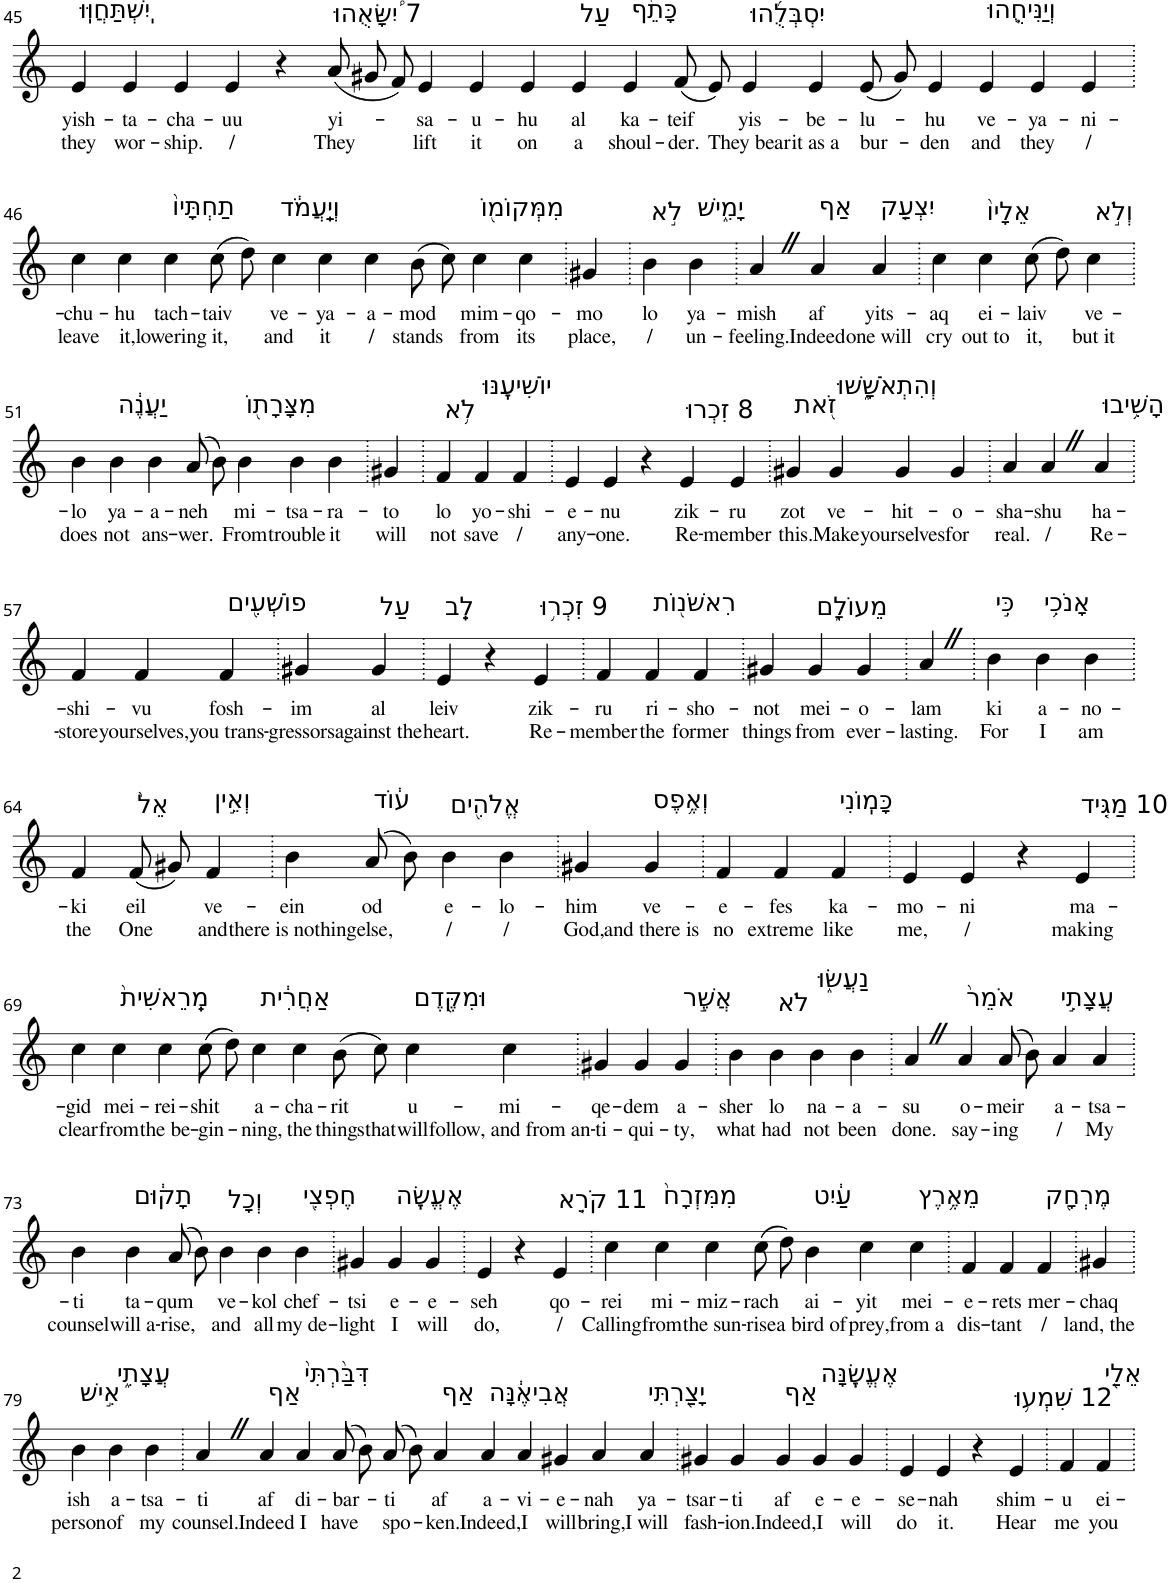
**kern	**text	**text
*part1	*part1	*part1
*staff1	*staff1	*staff1
*I"Piano	*	*
*I'Pno	*	*
!!LO:PB:g=z
*clefG2	*	*
*k[]	*	*
=45	=45	=45
!LO:TX:a:t=יִֽשְׁתַּחֲוּֽוּ	!	!
!	!LO:LY:b	!LO:LY:b
4e/	yish-	they
!	!LO:LY:b	!LO:LY:b
4e/	-ta-	wor-
!	!LO:LY:b	!LO:LY:b
4e/	-cha-	-ship.
!	!LO:LY:b	!LO:LY:b
4e/	-uu	/
4r	.	.
*Xtuplet	*	*
!LO:TX:a:t=7 יִ֠שָּׂאֻהוּ	!	!
!	!LO:LY:b	!LO:LY:b
(12a/	yi-	They
12g#X/	.	.
12f/)	.	.
!	!LO:LY:b	!LO:LY:b
4e/	-sa-	lift
!	!LO:LY:b	!LO:LY:b
4e/	-u-	it
!	!LO:LY:b	!LO:LY:b
4e/	-hu	on
!LO:TX:a:t=עַל	!	!
!	!LO:LY:b	!LO:LY:b
4e/	al	a
!LO:TX:a:t=כָּתֵ֨ף	!	!
!	!LO:LY:b	!LO:LY:b
4e/	ka-	shoul-
!	!LO:LY:b	!LO:LY:b
(8f/	-teif	-der.
8e/)	.	.
!LO:TX:a:t=יִסְבְּלֻ֜הוּ	!	!
!	!LO:LY:b	!LO:LY:b
4e/	yis-	They bear
!	!LO:LY:b	!LO:LY:b
4e/	-be-	it as a
!	!LO:LY:b	!LO:LY:b
(8e/	-lu-	bur-
8g#/)	.	.
!	!LO:LY:b	!LO:LY:b
4e/	-hu	-den
!LO:TX:a:t=וְיַנִּיחֻ֤הוּ	!	!
!	!LO:LY:b	!LO:LY:b
4e/	ve-	and
!	!LO:LY:b	!LO:LY:b
4e/	-ya-	they
!	!LO:LY:b	!LO:LY:b
4e/	-ni-	/
!!LO:LB:g=z
=46.	=46.	=46.
!	!LO:LY:b	!LO:LY:b
4cc\	-chu-	leave
!	!LO:LY:b	!LO:LY:b
4cc\	-hu	it,
!LO:TX:a:t=תַחְתָּיו֙	!	!
!	!LO:LY:b	!LO:LY:b
4cc\	tach-	lowering
!	!LO:LY:b	!LO:LY:b
(8cc\	-taiv	it,
8dd\)	.	.
!LO:TX:a:t=וְיַֽעֲמֹ֔ד	!	!
!	!LO:LY:b	!LO:LY:b
4cc\	ve-	and
!	!LO:LY:b	!LO:LY:b
4cc\	-ya-	it
!	!LO:LY:b	!LO:LY:b
4cc\	-a-	/
!	!LO:LY:b	!LO:LY:b
(8b\	-mod	stands
8cc\)	.	.
!LO:TX:a:t=מִמְּקוֹמ֖וֹ	!	!
!	!LO:LY:b	!LO:LY:b
4cc\	mim-	from
!	!LO:LY:b	!LO:LY:b
4cc\	-qo-	its
=47.	=47.	=47.
!	!LO:LY:b	!LO:LY:b
4g#X/	-mo	place,
=48.	=48.	=48.
!LO:TX:a:t=לֹ֣א	!	!
!	!LO:LY:b	!LO:LY:b
4b\	lo	/
!LO:TX:a:t=יָמִ֑ישׁ	!	!
!	!LO:LY:b	!LO:LY:b
4b\	ya-	un-
=49.	=49.	=49.
!	!LO:LY:b	!LO:LY:b
4aZ/	-mish	-feeling.
!LO:TX:a:t=אַף	!	!
!	!LO:LY:b	!LO:LY:b
4a/	af	Indeed
!LO:TX:a:t=יִצְעַ֤ק	!	!
!	!LO:LY:b	!LO:LY:b
4a/	yits-	one will
=50.	=50.	=50.
!	!LO:LY:b	!LO:LY:b
4cc\	-aq	cry
!LO:TX:a:t=אֵלָיו֙	!	!
!	!LO:LY:b	!LO:LY:b
4cc\	ei-	out to
!	!LO:LY:b	!LO:LY:b
(8cc\	-laiv	it,
8dd\)	.	.
!LO:TX:a:t=וְלֹ֣א	!	!
!	!LO:LY:b	!LO:LY:b
4cc\	ve-	but it
!!LO:LB:g=z
=51.	=51.	=51.
!	!LO:LY:b	!LO:LY:b
4b\	-lo	does
!LO:TX:a:t=יַעֲנֶ֔ה	!	!
!	!LO:LY:b	!LO:LY:b
4b\	ya-	not
!	!LO:LY:b	!LO:LY:b
4b\	-a-	ans-
!	!LO:LY:b	!LO:LY:b
(8a/	-neh	-wer.
8b\)	.	.
!LO:TX:a:t=מִצָּרָת֖וֹ	!	!
!	!LO:LY:b	!LO:LY:b
4b\	mi-	From
!	!LO:LY:b	!LO:LY:b
4b\	-tsa-	trouble
!	!LO:LY:b	!LO:LY:b
4b\	-ra-	it
=52.	=52.	=52.
!	!LO:LY:b	!LO:LY:b
4g#X/	-to	will
=53.	=53.	=53.
!LO:TX:a:t=לֹ֥א	!	!
!	!LO:LY:b	!LO:LY:b
4f/	lo	not
!LO:TX:a:t=יוֹשִׁיעֶֽנּוּ	!	!
!	!LO:LY:b	!LO:LY:b
4f/	yo-	save
!	!LO:LY:b	!LO:LY:b
4f/	-shi-	/
=54.	=54.	=54.
!	!LO:LY:b	!LO:LY:b
4e/	-e-	any-
!	!LO:LY:b	!LO:LY:b
4e/	-nu	-one.
4r	.	.
!LO:TX:a:t=8 זִכְרוּ	!	!
!	!LO:LY:b	!LO:LY:b
4e/	zik-	Re-
!	!LO:LY:b	!LO:LY:b
4e/	-ru	-member
=55.	=55.	=55.
!LO:TX:a:t=זֹ֖את	!	!
!	!LO:LY:b	!LO:LY:b
4g#X/	zot	this.
!LO:TX:a:t=וְהִתְאֹשָׁ֑שׁוּ	!	!
!	!LO:LY:b	!LO:LY:b
4g#/	ve-	Make
!	!LO:LY:b	!LO:LY:b
4g#/	-hit-	yourselves
!	!LO:LY:b	!LO:LY:b
4g#/	-o-	for
=56.	=56.	=56.
!	!LO:LY:b	!LO:LY:b
4a/	-sha-	real.
!	!LO:LY:b	!LO:LY:b
4aZ/	-shu	/
!LO:TX:a:t=הָשִׁ֥יבוּ	!	!
!	!LO:LY:b	!LO:LY:b
4a/	ha-	Re-
!!LO:LB:g=z
=57.	=57.	=57.
!	!LO:LY:b	!LO:LY:b
4f/	-shi-	-store
!	!LO:LY:b	!LO:LY:b
4f/	-vu	yourselves,
!LO:TX:a:t=פוֹשְׁעִ֖ים	!	!
!	!LO:LY:b	!LO:LY:b
4f/	fosh-	you trans-
=58.	=58.	=58.
!	!LO:LY:b	!LO:LY:b
4g#X/	-im	-gressors
!LO:TX:a:t=עַל	!	!
!	!LO:LY:b	!LO:LY:b
4g#/	al	against the
=59.	=59.	=59.
!LO:TX:a:t=לֵֽב	!	!
!	!LO:LY:b	!LO:LY:b
4e/	leiv	heart.
4r	.	.
!LO:TX:a:t=9 זִכְר֥וּ	!	!
!	!LO:LY:b	!LO:LY:b
4e/	zik-	Re-
=60.	=60.	=60.
!	!LO:LY:b	!LO:LY:b
4f/	-ru	-member
!LO:TX:a:t=רִאשֹׁנ֖וֹת	!	!
!	!LO:LY:b	!LO:LY:b
4f/	ri-	the
!	!LO:LY:b	!LO:LY:b
4f/	-sho-	former
=61.	=61.	=61.
!	!LO:LY:b	!LO:LY:b
4g#X/	-not	things
!LO:TX:a:t=מֵעוֹלָ֑ם	!	!
!	!LO:LY:b	!LO:LY:b
4g#/	mei-	from
!	!LO:LY:b	!LO:LY:b
4g#/	-o-	ever-
=62.	=62.	=62.
!	!LO:LY:b	!LO:LY:b
4aZ/	-lam	-lasting.
=63.	=63.	=63.
!LO:TX:a:t=כִּ֣י	!	!
!	!LO:LY:b	!LO:LY:b
4b\	ki	For
!LO:TX:a:t=אָנֹכִ֥י	!	!
!	!LO:LY:b	!LO:LY:b
4b\	a-	I
!	!LO:LY:b	!LO:LY:b
4b\	-no-	am
!!LO:LB:g=z
=64.	=64.	=64.
!	!LO:LY:b	!LO:LY:b
4f/	-ki	the
!LO:TX:a:t=אֵל֙	!	!
!	!LO:LY:b	!LO:LY:b
(8f/	eil	One
8g#X/)	.	.
!LO:TX:a:t=וְאֵ֣ין	!	!
!	!LO:LY:b	!LO:LY:b
4f/	ve-	and
=65.	=65.	=65.
!	!LO:LY:b	!LO:LY:b
4b\	-ein	there is nothing
!LO:TX:a:t=ע֔וֹד	!	!
!	!LO:LY:b	!LO:LY:b
(8a/	od	else,
8b\)	.	.
!LO:TX:a:t=אֱלֹהִ֖ים	!	!
!	!LO:LY:b	!LO:LY:b
4b\	e-	/
!	!LO:LY:b	!LO:LY:b
4b\	-lo-	/
=66.	=66.	=66.
!	!LO:LY:b	!LO:LY:b
4g#X/	-him	God,
!LO:TX:a:t=וְאֶ֥פֶס	!	!
!	!LO:LY:b	!LO:LY:b
4g#/	ve-	and there is
=67.	=67.	=67.
!	!LO:LY:b	!LO:LY:b
4f/	-e-	no
!	!LO:LY:b	!LO:LY:b
4f/	-fes	extreme
!LO:TX:a:t=כָּמֽוֹנִי	!	!
!	!LO:LY:b	!LO:LY:b
4f/	ka-	like
=68.	=68.	=68.
!	!LO:LY:b	!LO:LY:b
4e/	-mo-	me,
!	!LO:LY:b	!LO:LY:b
4e/	-ni	/
4r	.	.
!LO:TX:a:t=10 מַגִּ֤יד	!	!
!	!LO:LY:b	!LO:LY:b
4e/	ma-	making
!!LO:LB:g=z
=69.	=69.	=69.
!	!LO:LY:b	!LO:LY:b
4cc\	-gid	clear
!LO:TX:a:t=מֵֽרֵאשִׁית֙	!	!
!	!LO:LY:b	!LO:LY:b
4cc\	mei-	from
!	!LO:LY:b	!LO:LY:b
4cc\	-rei-	the be-
!	!LO:LY:b	!LO:LY:b
(8cc\	-shit	-gin-
8dd\)	.	.
!LO:TX:a:t=אַחֲרִ֔ית	!	!
!	!LO:LY:b	!LO:LY:b
4cc\	a-	-ning,
!	!LO:LY:b	!LO:LY:b
4cc\	-cha-	the
!	!LO:LY:b	!LO:LY:b
(8b\	-rit	things
!	!	!LO:LY:b
8cc\)	.	that
!LO:TX:a:t=וּמִקֶּ֖דֶם	!	!
!	!LO:LY:b	!LO:LY:b
4cc\	u-	will
!	!LO:LY:b	!LO:LY:b
4cc\	-mi-	follow, and from an-
=70.	=70.	=70.
!	!LO:LY:b	!LO:LY:b
4g#X/	-qe-	-ti-
!	!LO:LY:b	!LO:LY:b
4g#/	-dem	-qui-
!LO:TX:a:t=אֲשֶׁ֣ר	!	!
!	!LO:LY:b	!LO:LY:b
4g#/	a-	-ty,
=71.	=71.	=71.
!	!LO:LY:b	!LO:LY:b
4b\	-sher	what
!LO:TX:a:t=לֹא	!	!
!	!LO:LY:b	!LO:LY:b
4b\	lo	had
!LO:TX:a:t=נַעֲשׂ֑וּ	!	!
!	!LO:LY:b	!LO:LY:b
4b\	na-	not
!	!LO:LY:b	!LO:LY:b
4b\	-a-	been
=72.	=72.	=72.
!	!LO:LY:b	!LO:LY:b
4aZ/	-su	done.
!LO:TX:a:t=אֹמֵר֙	!	!
!	!LO:LY:b	!LO:LY:b
4a/	o-	say-
!	!LO:LY:b	!LO:LY:b
(8a/	-meir	-ing
8b\)	.	.
!LO:TX:a:t=עֲצָתִ֣י	!	!
!	!LO:LY:b	!LO:LY:b
4a/	a-	/
!	!LO:LY:b	!LO:LY:b
4a/	-tsa-	My
!!LO:LB:g=z
=73.	=73.	=73.
!	!LO:LY:b	!LO:LY:b
4b\	-ti	counsel
!LO:TX:a:t=תָק֔וּם	!	!
!	!LO:LY:b	!LO:LY:b
4b\	ta-	will a-
!	!LO:LY:b	!LO:LY:b
(8a/	-qum	-rise,
8b\)	.	.
!LO:TX:a:t=וְכָל	!	!
!	!LO:LY:b	!LO:LY:b
4b\	ve-	and
!	!LO:LY:b	!LO:LY:b
4b\	-kol	all
!LO:TX:a:t=חֶפְצִ֖י	!	!
!	!LO:LY:b	!LO:LY:b
4b\	chef-	my de-
=74.	=74.	=74.
!	!LO:LY:b	!LO:LY:b
4g#X/	-tsi	-light
!LO:TX:a:t=אֶעֱשֶֽׂה	!	!
!	!LO:LY:b	!LO:LY:b
4g#/	e-	I
!	!LO:LY:b	!LO:LY:b
4g#/	-e-	will
=75.	=75.	=75.
!	!LO:LY:b	!LO:LY:b
4e/	-seh	do,
4r	.	.
!LO:TX:a:t=11 קֹרֵ֤א	!	!
!	!LO:LY:b	!LO:LY:b
4e/	qo-	/
=76.	=76.	=76.
!	!LO:LY:b	!LO:LY:b
4cc\	-rei	Calling
!LO:TX:a:t=מִמִּזְרָח֙	!	!
!	!LO:LY:b	!LO:LY:b
4cc\	mi-	from
!	!LO:LY:b	!LO:LY:b
4cc\	-miz-	the sun-
!	!LO:LY:b	!LO:LY:b
(8cc\	-rach	-rise
8dd\)	.	.
!LO:TX:a:t=עַ֔יִט	!	!
!	!LO:LY:b	!LO:LY:b
4b\	ai-	a bird of
!	!LO:LY:b	!LO:LY:b
4cc\	-yit	prey,
!LO:TX:a:t=מֵאֶ֥רֶץ	!	!
!	!LO:LY:b	!LO:LY:b
4cc\	mei-	from a
=77.	=77.	=77.
!	!LO:LY:b	!LO:LY:b
4f/	-e-	dis-
!	!LO:LY:b	!LO:LY:b
4f/	-rets	-tant
!LO:TX:a:t=מֶרְחָ֖ק	!	!
!	!LO:LY:b	!LO:LY:b
4f/	mer-	/
=78.	=78.	=78.
!	!LO:LY:b	!LO:LY:b
4g#X/	-chaq	land, the
!!LO:LB:g=z
=79.	=79.	=79.
!LO:TX:a:t=אִ֣ישׁ	!	!
!	!LO:LY:b	!LO:LY:b
4b\	ish	person
!LO:TX:a:t=עֲצָתִ֑י	!	!
!	!LO:LY:b	!LO:LY:b
4b\	a-	of
!	!LO:LY:b	!LO:LY:b
4b\	-tsa-	my
=80.	=80.	=80.
!	!LO:LY:b	!LO:LY:b
4aZ/	-ti	counsel.
!LO:TX:a:t=אַף	!	!
!	!LO:LY:b	!LO:LY:b
4a/	af	Indeed
!LO:TX:a:t=דִּבַּ֙רְתִּי֙	!	!
!	!LO:LY:b	!LO:LY:b
4a/	di-	I
!	!LO:LY:b	!LO:LY:b
(8a/	-bar-	have
8b\)	.	.
!	!LO:LY:b	!LO:LY:b
(8a/	-ti	spo-
8b\)	.	.
!LO:TX:a:t=אַף	!	!
!	!LO:LY:b	!LO:LY:b
4a/	af	-ken.
!LO:TX:a:t=אֲבִיאֶ֔נָּה	!	!
!	!LO:LY:b	!LO:LY:b
4a/	a-	Indeed,
!	!LO:LY:b	!LO:LY:b
4a/	-vi-	I
!	!LO:LY:b	!LO:LY:b
4g#X/	-e-	will
!	!LO:LY:b	!LO:LY:b
4a/	-nah	bring,
!LO:TX:a:t=יָצַ֖רְתִּי	!	!
!	!LO:LY:b	!LO:LY:b
4a/	ya-	I will
=81.	=81.	=81.
!	!LO:LY:b	!LO:LY:b
4g#X/	-tsar-	fash-
!	!LO:LY:b	!LO:LY:b
4g#/	-ti	-ion.
!LO:TX:a:t=אַף	!	!
!	!LO:LY:b	!LO:LY:b
4g#/	af	Indeed,
!LO:TX:a:t=אֶעֱשֶֽׂנָּה	!	!
!	!LO:LY:b	!LO:LY:b
4g#/	e-	I
!	!LO:LY:b	!LO:LY:b
4g#/	-e-	will
=82.	=82.	=82.
!	!LO:LY:b	!LO:LY:b
4e/	-se-	do
!	!LO:LY:b	!LO:LY:b
4e/	-nah	it.
4r	.	.
!LO:TX:a:t=12 שִׁמְע֥וּ	!	!
!	!LO:LY:b	!LO:LY:b
4e/	shim-	Hear
=83.	=83.	=83.
!	!LO:LY:b	!LO:LY:b
4f/	-u	me
!LO:TX:a:t=אֵלַ֖י	!	!
!	!LO:LY:b	!LO:LY:b
4f/	ei-	you
=.	=.	=.
*-	*-	*-
